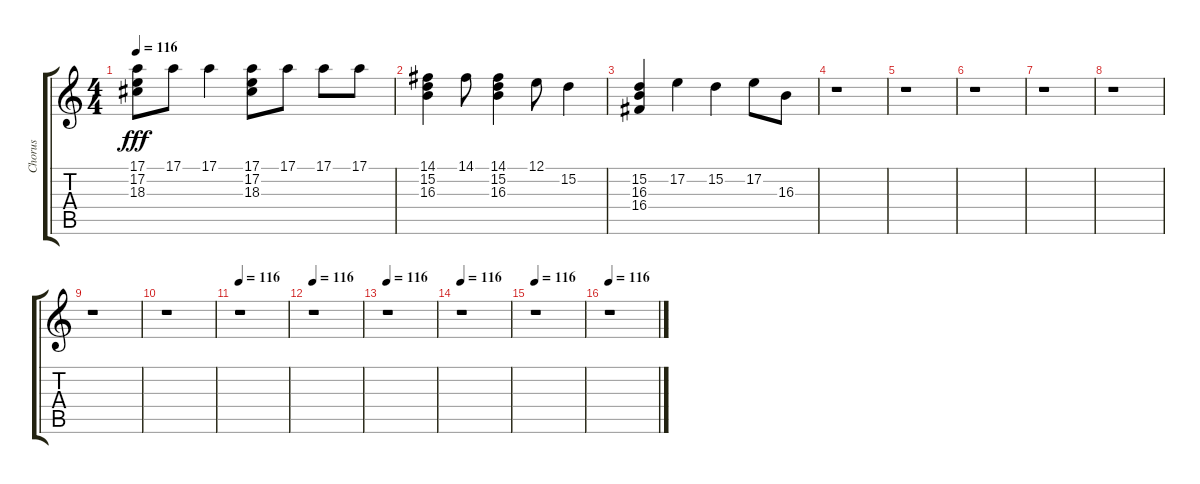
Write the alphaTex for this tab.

\track ("Chorus" "Chorus") {instrument pad7halo}
\staff {score tabs}
\tuning (E4 B3 G3 D3 A2 E2) {hide}
\ts (4 4)
\tempo 116
\clef g2
\ks c
(17.1 17.2 18.3).8{dy fff} 17.1.8 17.1.4 (17.1 17.2 18.3).8 17.1.8 17.1.8 17.1.8 |
(14.1 15.2 16.3).4 14.1.8 (14.1 15.2 16.3).4 12.1.8 15.2.4 |
(15.2 16.3 16.4).4 17.2.4 15.2.4 17.2.8 16.3.8 |
r.1 |
r.1 |
r.1 |
r.1 |
r.1 |
r.1 |
r.1 |
\tempo 116
r.1 |
\tempo 116
r.1 |
\tempo 116
r.1 |
\tempo 116
r.1 |
\tempo 116
r.1 |
\tempo 116
r.1
